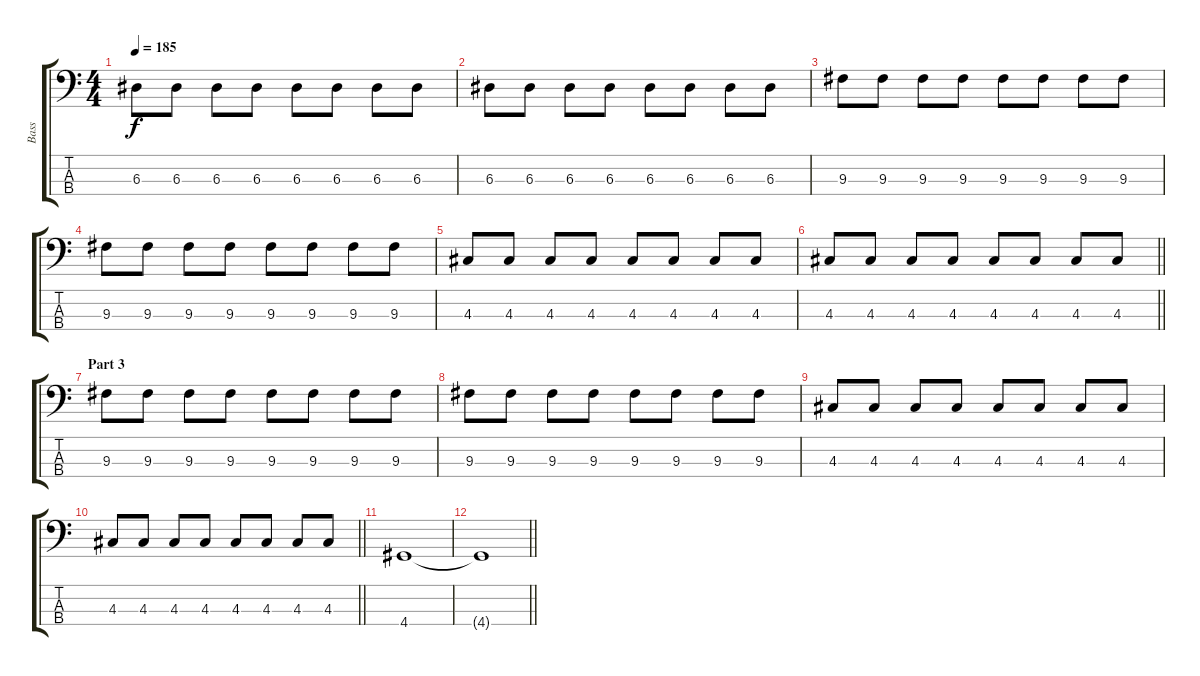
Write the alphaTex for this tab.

\track ("Bass" "Bass") {instrument electricbassfinger}
\staff {score tabs}
\tuning (G2 D2 A1 E1) {hide}
\ts (4 4)
\tempo 185
\clef f4
\ks c
6.3.8{dy f} 6.3.8 6.3.8 6.3.8 6.3.8 6.3.8 6.3.8 6.3.8 |
6.3.8 6.3.8 6.3.8 6.3.8 6.3.8 6.3.8 6.3.8 6.3.8 |
9.3.8 9.3.8 9.3.8 9.3.8 9.3.8 9.3.8 9.3.8 9.3.8 |
9.3.8 9.3.8 9.3.8 9.3.8 9.3.8 9.3.8 9.3.8 9.3.8 |
4.3.8 4.3.8 4.3.8 4.3.8 4.3.8 4.3.8 4.3.8 4.3.8 |
\barLineRight lightlight
4.3.8 4.3.8 4.3.8 4.3.8 4.3.8 4.3.8 4.3.8 4.3.8 |
\section ("" "Part 3")
9.3.8 9.3.8 9.3.8 9.3.8 9.3.8 9.3.8 9.3.8 9.3.8 |
9.3.8 9.3.8 9.3.8 9.3.8 9.3.8 9.3.8 9.3.8 9.3.8 |
4.3.8 4.3.8 4.3.8 4.3.8 4.3.8 4.3.8 4.3.8 4.3.8 |
\barLineRight lightlight
4.3.8 4.3.8 4.3.8 4.3.8 4.3.8 4.3.8 4.3.8 4.3.8 |
4.4.1 |
\barLineRight lightlight
4.4{t}.1
